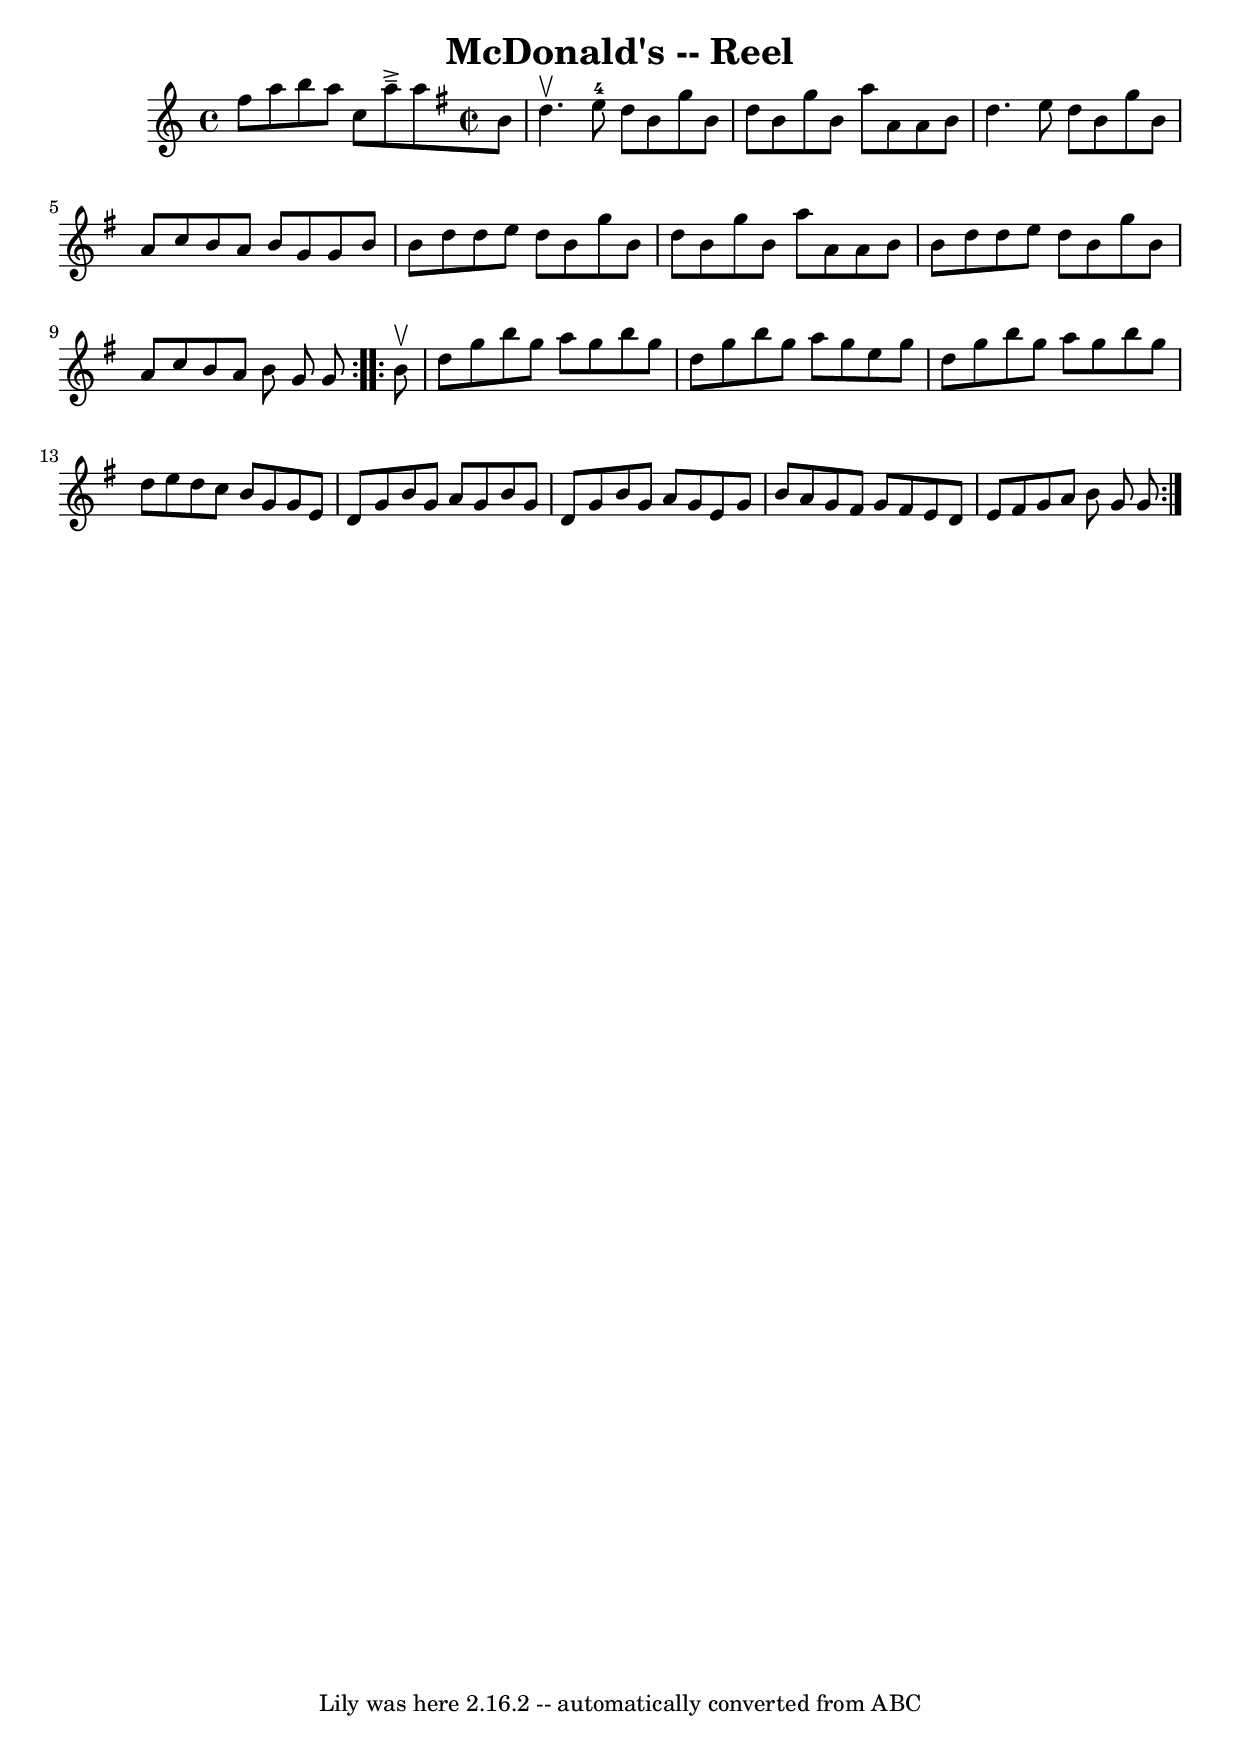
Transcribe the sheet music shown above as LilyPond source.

\version "2.16.2"
\include "Mammoth.ily"
\header {
  %% book = "Ryan's Mammoth Collection"
  crossRefNumber = "1"
  footnotes = "\\\\162\\\\(Often used for Virginia Reel)\\\\VIRGINIA REEL. First lady and foot gent, forward (meet each other) and =\\\\places.- First gent and foot lady same- First lady and foot gent, =\\\\with right hands. back to places.- First gent and foot lady =\\\\foot gent, forward, turn with left hands, back to places- First gent =\\\\same.- First lady and foot gent, forward, turn with both hands, back =\\\\First gent and foot lady same.-(First lady and foot gent, forward, =\\\\gent and foot lady same)-[SELDOM USED.] First couple give right =\\\\to opposite (so on to foot of set) up centre with partner to places.- =\\\\to right, gents to left, all up the centre. First couple down centre ="
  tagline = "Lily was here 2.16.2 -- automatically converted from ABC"
  title = "McDonald's -- Reel"

}
voicedefault =  {



  \repeat volta 2 {

    f''8 a''8 b''8 a''8 c''8 a''8^\accent^\tenuto 
    a''8    \override Staff.TimeSignature #'style = #'C
    \time 2/2 
    \key g \major
    b'8  |
    d''4.^\upbow e''8-4 d''8 
    b'8 g''8 b'8    |
    d''8 b'8 g''8 b'8 a''8 a'8   
    a'8 b'8    |
    d''4. e''8 d''8 b'8 g''8 b'8     |
    a'8 c''8 b'8 a'8 b'8 g'8 g'8 b'8    |
    
    b'8 d''8 d''8 e''8 d''8 b'8 g''8 b'8    |
    d''8 
    b'8 g''8 b'8 a''8 a'8 a'8 b'8    |
    b'8 d''8    
    d''8 e''8 d''8 b'8 g''8 b'8    |
    a'8 c''8 b'8    
    a'8 b'8 g'8 g'8  
  } 
  \repeat volta 2 {
    b'8^\upbow |
    d''8 
    g''8 b''8 g''8 a''8 g''8 b''8 g''8    |
    d''8    
    g''8 b''8 g''8 a''8 g''8 e''8 g''8    |
    d''8 g''8 
    b''8 g''8 a''8 g''8 b''8 g''8    |
    d''8 e''8    
    d''8 c''8 b'8 g'8 g'8 e'8    |
    d'8 g'8 b'8    
    g'8 a'8 g'8 b'8 g'8    |
    d'8 g'8 b'8 g'8 a'8   
    g'8 e'8 g'8    |
    b'8 a'8 g'8 fis'8 g'8 fis'8    
    e'8 d'8    |
    e'8 fis'8 g'8 a'8 b'8 g'8 g'8  
  }   

}

\score{
  <<

    \context Staff="default"
    {
      \voicedefault 
      
    }

  >>
  \layout {
    
  }
  \midi {
  }

}
